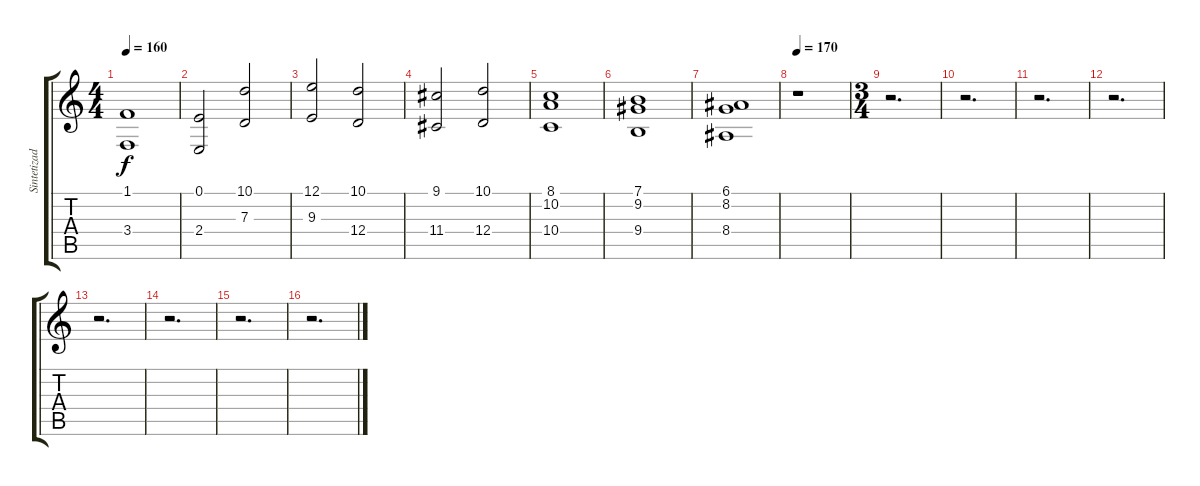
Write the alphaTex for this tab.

\track ("Sintetizador" "Sintetizad") {instrument viola}
\staff {score tabs}
\tuning (E4 B3 G3 D3 A2 E2) {hide}
\ts (4 4)
\tempo 160
\clef g2
\ks c
(1.1 3.4).1{dy f} |
(0.1 2.4).2 (10.1 7.3).2 |
(12.1 9.3).2 (10.1 12.4).2 |
(9.1 11.4).2 (10.1 12.4).2 |
(8.1 10.2 10.4).1 |
(7.1 9.2 9.4).1 |
(6.1 8.2 8.4).1 |
\tempo 170
r.1 |
\ts (3 4)
r.2{d} |
r.2{d} |
r.2{d} |
r.2{d} |
r.2{d} |
r.2{d} |
r.2{d} |
r.2{d}
